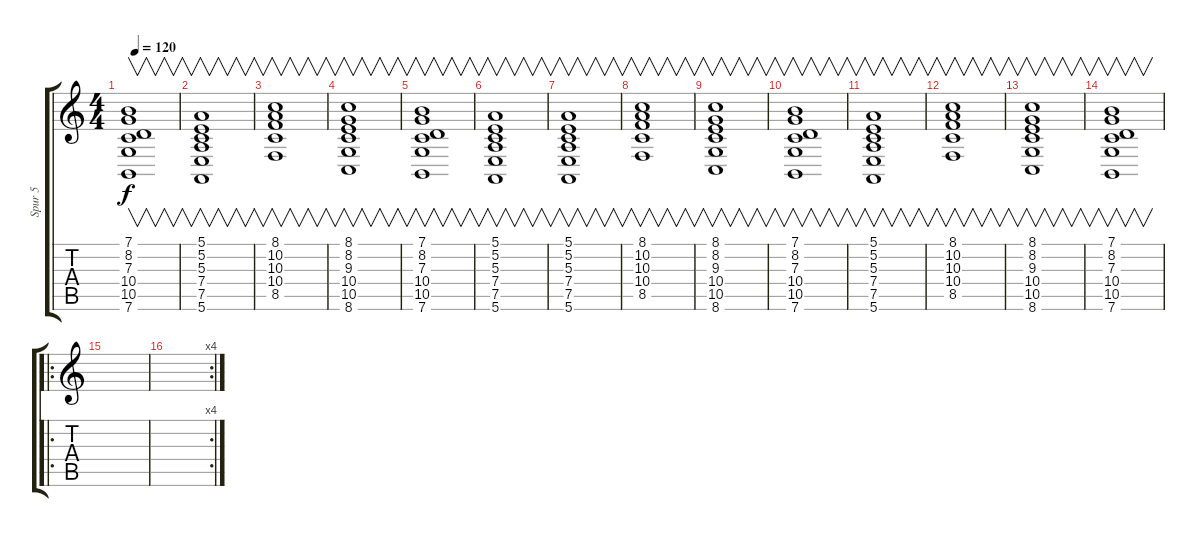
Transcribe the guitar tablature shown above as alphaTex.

\track ("Spur 5" "Spur 5") {instrument fx8scifi}
\staff {score tabs}
\tuning (E4 B3 G3 D3 A2 E2) {hide}
\ts (4 4)
\tempo 120
\clef g2
\ks c
(7.1 8.2 7.3 10.4 10.5 7.6).1{v dy f} |
(5.1 5.2 5.3 7.4 7.5 5.6).1{v} |
(8.1 10.2 10.3 10.4 8.5).1{v} |
(8.1 8.2 9.3 10.4 10.5 8.6).1{v} |
(7.1 8.2 7.3 10.4 10.5 7.6).1{v} |
(5.1 5.2 5.3 7.4 7.5 5.6).1{v} |
(5.1 5.2 5.3 7.4 7.5 5.6).1{v} |
(8.1 10.2 10.3 10.4 8.5).1{v} |
(8.1 8.2 9.3 10.4 10.5 8.6).1{v} |
(7.1 8.2 7.3 10.4 10.5 7.6).1{v} |
(5.1 5.2 5.3 7.4 7.5 5.6).1{v} |
(8.1 10.2 10.3 10.4 8.5).1{v} |
(8.1 8.2 9.3 10.4 10.5 8.6).1{v} |
(7.1 8.2 7.3 10.4 10.5 7.6).1{v} |
\ro
|
\rc 4
